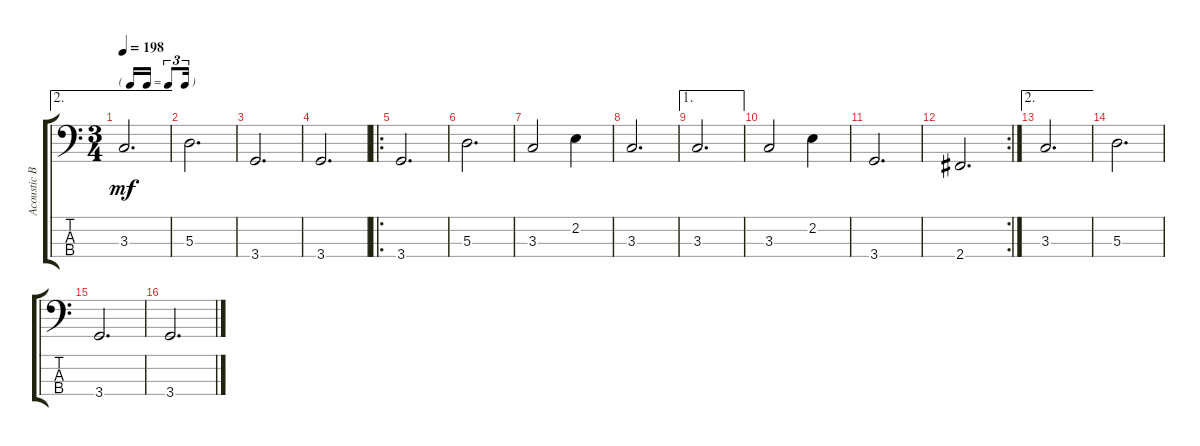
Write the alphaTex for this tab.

\track ("Acoustic Bass" "Acoustic B") {instrument acousticbass}
\staff {score tabs}
\tuning (G2 D2 A1 E1) {hide}
\ae 2
\ts (3 4)
\tf triplet16th
\tempo 198
\clef f4
\ks c
3.3.2{d dy mf} |
5.3.2{d} |
3.4.2{d} |
3.4.2{d} |
\ro
3.4.2{d} |
5.3.2{d} |
3.3.2 2.2.4 |
3.3.2{d} |
\ae 1
3.3.2{d} |
3.3.2 2.2.4 |
3.4.2{d} |
\rc 2
2.4.2{d} |
\ae 2
3.3.2{d} |
5.3.2{d} |
3.4.2{d} |
3.4.2{d}
